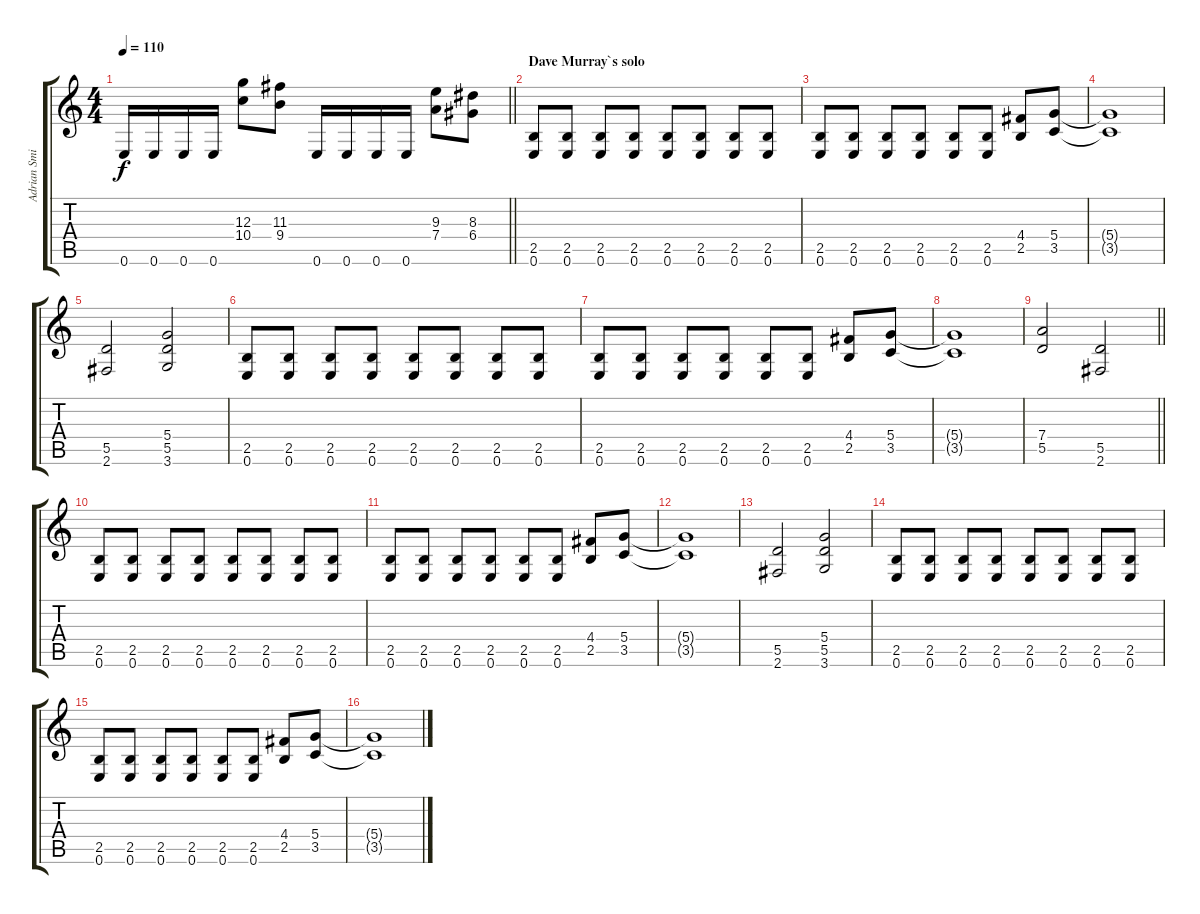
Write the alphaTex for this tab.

\track ("Adrian Smith : (Distortion)" "Adrian Smi") {instrument distortionguitar}
\staff {score tabs}
\tuning (E4 B3 G3 D3 A2 E2) {hide}
\ts (4 4)
\tempo 110
\clef g2
\barLineRight lightlight
\ks c
0.6.16{dy f} 0.6.16 0.6.16 0.6.16 (12.3 10.4).8 (11.3 9.4).8 0.6.16 0.6.16 0.6.16 0.6.16 (9.3 7.4).8 (8.3 6.4).8 |
\section ("" "Dave Murray`s solo")
(2.5 0.6).8{volume 10} (2.5 0.6).8 (2.5 0.6).8 (2.5 0.6).8 (2.5 0.6).8 (2.5 0.6).8 (2.5 0.6).8 (2.5 0.6).8 |
(2.5 0.6).8 (2.5 0.6).8 (2.5 0.6).8 (2.5 0.6).8 (2.5 0.6).8 (2.5 0.6).8 (4.4 2.5).8 (5.4 3.5).8 |
(5.4{t} 3.5{t}).1 |
(5.5 2.6).2 (5.4 5.5 3.6).2 |
(2.5 0.6).8 (2.5 0.6).8 (2.5 0.6).8 (2.5 0.6).8 (2.5 0.6).8 (2.5 0.6).8 (2.5 0.6).8 (2.5 0.6).8 |
(2.5 0.6).8 (2.5 0.6).8 (2.5 0.6).8 (2.5 0.6).8 (2.5 0.6).8 (2.5 0.6).8 (4.4 2.5).8 (5.4 3.5).8 |
(5.4{t} 3.5{t}).1 |
\barLineRight lightlight
(7.4 5.5).2 (5.5 2.6).2 |
\section ("" "")
(2.5 0.6).8 (2.5 0.6).8 (2.5 0.6).8 (2.5 0.6).8 (2.5 0.6).8 (2.5 0.6).8 (2.5 0.6).8 (2.5 0.6).8 |
(2.5 0.6).8 (2.5 0.6).8 (2.5 0.6).8 (2.5 0.6).8 (2.5 0.6).8 (2.5 0.6).8 (4.4 2.5).8 (5.4 3.5).8 |
(5.4{t} 3.5{t}).1 |
(5.5 2.6).2 (5.4 5.5 3.6).2 |
(2.5 0.6).8 (2.5 0.6).8 (2.5 0.6).8 (2.5 0.6).8 (2.5 0.6).8 (2.5 0.6).8 (2.5 0.6).8 (2.5 0.6).8 |
(2.5 0.6).8 (2.5 0.6).8 (2.5 0.6).8 (2.5 0.6).8 (2.5 0.6).8 (2.5 0.6).8 (4.4 2.5).8 (5.4 3.5).8 |
(5.4{t} 3.5{t}).1
